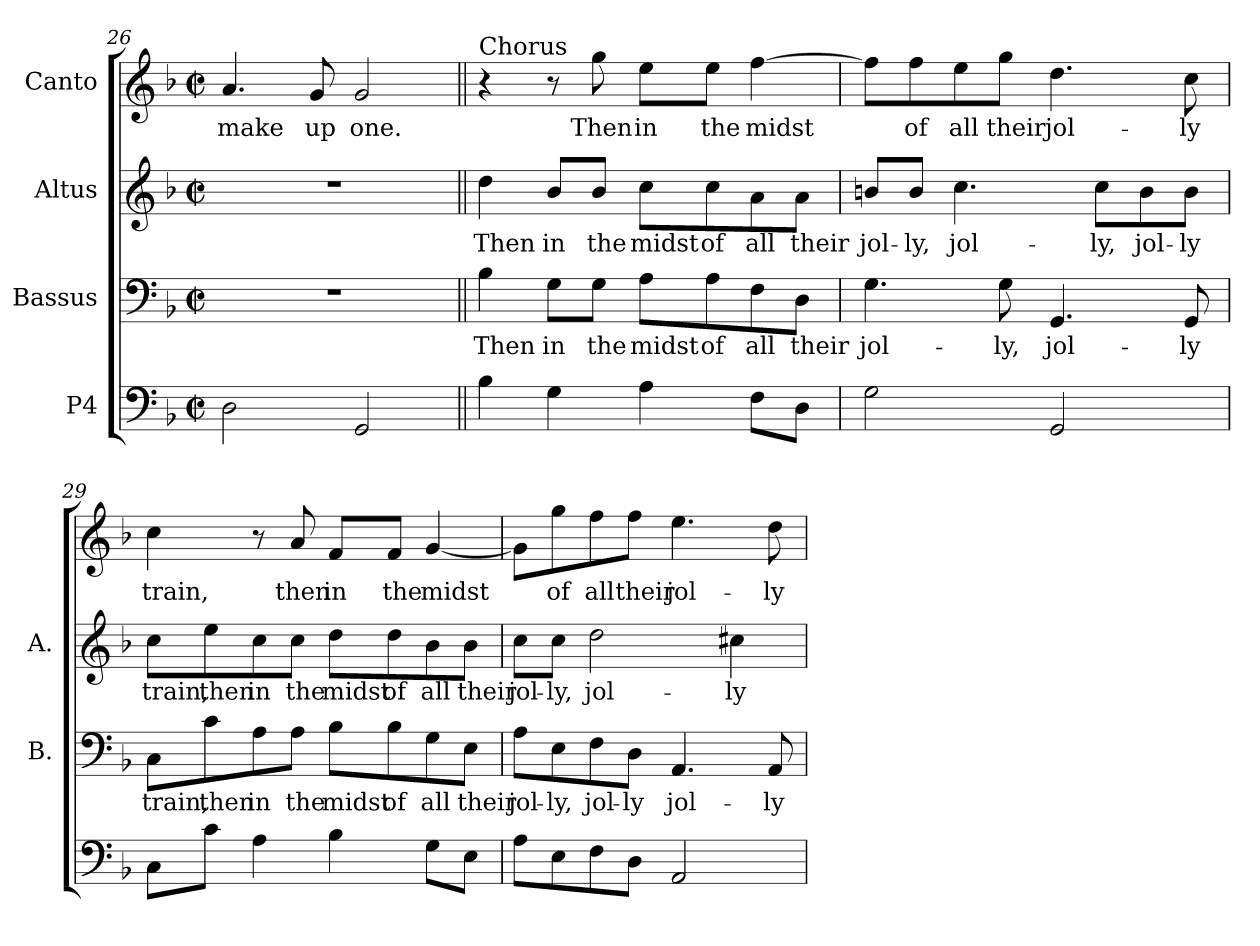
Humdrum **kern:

**kern	**kern	**text	**kern	**text	**kern	**text
*part4	*part3	*part3	*part2	*part2	*part1	*part1
*staff4	*staff3	*staff3	*staff2	*staff2	*staff1	*staff1
*I"P4	*I"Bassus	*	*I"Altus	*	*I"Canto	*
*	*I'B.	*	*I'A.	*	*	*
*clefF4	*clefF4	*	*clefG2	*	*clefG2	*
*k[b-]	*k[b-]	*	*k[b-]	*	*k[b-]	*
*F:	*F:	*	*F:	*	*F:	*
*M2/2	*M2/2	*	*M2/2	*	*M2/2	*
*met(c|)	*met(c|)	*	*met(c|)	*	*met(c|)	*
=26	=26	=26	=26	=26	=26	=26
!	!	!	!	!	!	!LO:LY:b:color=#000000
2Di\	1r	.	1r	.	4.ai/	make
!	!	!	!	!	!	!LO:LY:b:color=#000000
.	.	.	.	.	8gi/	up
!	!	!	!	!	!	!LO:LY:b:color=#000000
2GGi/	.	.	.	.	2gi/	one.
!!LO:LB:g=z
=27||	=27||	=27||	=27||	=27||	=27||	=27||
!	!	!LO:LY:b:color=#000000	!	!	!	!
!	!	!	!	!	!LO:TX:a:t=Chorus	!
!	!	!	!	!LO:LY:b:color=#000000	!	!
4B-i\	4B-i\	Then	4ddi\	Then	4r	.
!	!	!LO:LY:b:color=#000000	!	!	!	!
!	!	!	!	!LO:LY:b:color=#000000	!	!
4Gi\	8Gi\L	in	8b-i/L	in	8r	.
!	!	!LO:LY:b:color=#000000	!	!	!	!
!	!	!	!	!LO:LY:b:color=#000000	!	!
!	!	!	!	!	!	!LO:LY:b:color=#000000
.	8Gi\J	the	8b-i/J	the	8ggi\	Then
!	!	!LO:LY:b:color=#000000	!	!	!	!
!	!	!	!	!LO:LY:b:color=#000000	!	!
!	!	!	!	!	!	!LO:LY:b:color=#000000
4Ai\	8Ai\L	midst	8cci\L	midst	8eei\L	in
!	!	!LO:LY:b:color=#000000	!	!	!	!
!	!	!	!	!LO:LY:b:color=#000000	!	!
!	!	!	!	!	!	!LO:LY:b:color=#000000
.	8Ai\	of	8cci\	of	8eei\J	the
!	!	!LO:LY:b:color=#000000	!	!	!	!
!	!	!	!	!LO:LY:b:color=#000000	!	!
!	!	!	!	!	!	!LO:LY:b:color=#000000
8Fi\L	8Fi\	all	8ai\	all	[>4ffi\	midst
!	!	!LO:LY:b:color=#000000	!	!	!	!
!	!	!	!	!LO:LY:b:color=#000000	!	!
8Di\J	8Di\J	their	8ai\J	their	.	.
=28	=28	=28	=28	=28	=28	=28
!	!	!LO:LY:b:color=#000000	!	!	!	!
!	!	!	!	!LO:LY:b:color=#000000	!	!
2Gi\	4.Gi\	jol-	8bni/L	jol-	8ffi\L]	.
!	!	!	!	!LO:LY:b:color=#000000	!	!
!	!	!	!	!	!	!LO:LY:b:color=#000000
.	.	.	8bi/J	-ly,	8ffi\	of
!	!	!	!	!LO:LY:b:color=#000000	!	!
!	!	!	!	!	!	!LO:LY:b:color=#000000
.	.	.	4.cci\	jol-	8eei\	all
!	!	!LO:LY:b:color=#000000	!	!	!	!
!	!	!	!	!	!	!LO:LY:b:color=#000000
.	8Gi\	-ly,	.	.	8ggi\J	their
!	!	!LO:LY:b:color=#000000	!	!	!	!
!	!	!	!	!	!	!LO:LY:b:color=#000000
2GGi/	4.GGi/	jol-	.	.	4.ddi\	jol-
!	!	!	!	!LO:LY:b:color=#000000	!	!
.	.	.	8cci\L	-ly,	.	.
!	!	!	!	!LO:LY:b:color=#000000	!	!
.	.	.	8bi\	jol-	.	.
!	!	!LO:LY:b:color=#000000	!	!	!	!
!	!	!	!	!LO:LY:b:color=#000000	!	!
!	!	!	!	!	!	!LO:LY:b:color=#000000
.	8GGi/	-ly	8bi\J	-ly	8cci\	-ly
=29	=29	=29	=29	=29	=29	=29
!	!	!LO:LY:b:color=#000000	!	!	!	!
!	!	!	!	!LO:LY:b:color=#000000	!	!
!	!	!	!	!	!	!LO:LY:b:color=#000000
8Ci\L	8Ci\L	train,	8cci\L	train,	4cci\	train,
!	!	!LO:LY:b:color=#000000	!	!	!	!
!	!	!	!	!LO:LY:b:color=#000000	!	!
8ci\J	8ci\	then	8eei\	then	.	.
!	!	!LO:LY:b:color=#000000	!	!	!	!
!	!	!	!	!LO:LY:b:color=#000000	!	!
4Ai\	8Ai\	in	8cci\	in	8r	.
!	!	!LO:LY:b:color=#000000	!	!	!	!
!	!	!	!	!LO:LY:b:color=#000000	!	!
!	!	!	!	!	!	!LO:LY:b:color=#000000
.	8Ai\J	the	8cci\J	the	8ai/	then
!	!	!LO:LY:b:color=#000000	!	!	!	!
!	!	!	!	!LO:LY:b:color=#000000	!	!
!	!	!	!	!	!	!LO:LY:b:color=#000000
4B-i\	8B-i\L	midst	8ddi\L	midst	8fi/L	in
!	!	!LO:LY:b:color=#000000	!	!	!	!
!	!	!	!	!LO:LY:b:color=#000000	!	!
!	!	!	!	!	!	!LO:LY:b:color=#000000
.	8B-i\	of	8ddi\	of	8fi/J	the
!	!	!LO:LY:b:color=#000000	!	!	!	!
!	!	!	!	!LO:LY:b:color=#000000	!	!
!	!	!	!	!	!	!LO:LY:b:color=#000000
8Gi\L	8Gi\	all	8b-i\	all	[<4gi/	midst
!	!	!LO:LY:b:color=#000000	!	!	!	!
!	!	!	!	!LO:LY:b:color=#000000	!	!
8Ei\J	8Ei\J	their	8b-i\J	their	.	.
=30	=30	=30	=30	=30	=30	=30
!	!	!LO:LY:b:color=#000000	!	!	!	!
!	!	!	!	!LO:LY:b:color=#000000	!	!
8Ai\L	8Ai\L	jol-	8cci\L	jol-	8gi\L]	.
!	!	!LO:LY:b:color=#000000	!	!	!	!
!	!	!	!	!LO:LY:b:color=#000000	!	!
!	!	!	!	!	!	!LO:LY:b:color=#000000
8Ei\	8Ei\	-ly,	8cci\J	-ly,	8ggi\	of
!	!	!LO:LY:b:color=#000000	!	!	!	!
!	!	!	!	!LO:LY:b:color=#000000	!	!
!	!	!	!	!	!	!LO:LY:b:color=#000000
8Fi\	8Fi\	jol-	2ddi\	jol-	8ffi\	all
!	!	!LO:LY:b:color=#000000	!	!	!	!
!	!	!	!	!	!	!LO:LY:b:color=#000000
8Di\J	8Di\J	-ly	.	.	8ffi\J	their
!	!	!LO:LY:b:color=#000000	!	!	!	!
!	!	!	!	!	!	!LO:LY:b:color=#000000
2AAi/	4.AAi/	jol-	.	.	4.eei\	jol-
!	!	!	!	!LO:LY:b:color=#000000	!	!
.	.	.	4cc#Xi\	-ly	.	.
!	!	!LO:LY:b:color=#000000	!	!	!	!
!	!	!	!	!	!	!LO:LY:b:color=#000000
.	8AAi/	-ly	.	.	8ddi\	-ly
=	=	=	=	=	=	=
*-	*-	*-	*-	*-	*-	*-
